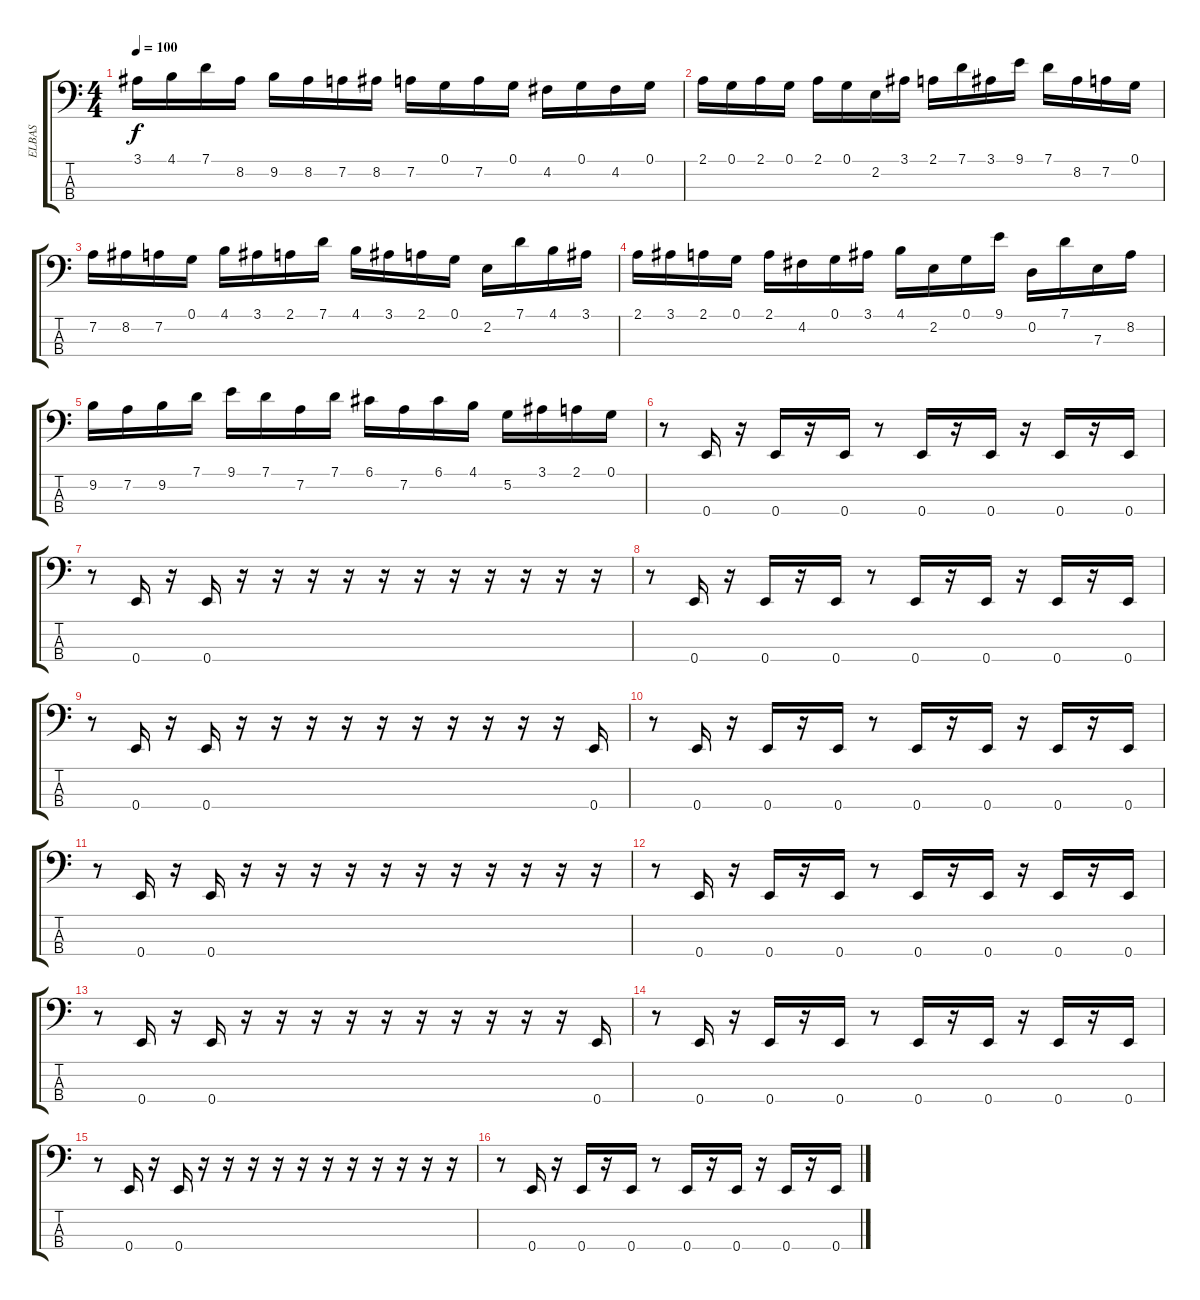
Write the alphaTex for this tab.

\track ("ELBAS" "ELBAS") {instrument electricbassfinger}
\staff {score tabs}
\tuning (G2 D2 A1 E1) {hide}
\ts (4 4)
\tempo 100
\clef f4
\ks c
3.1.16{dy f} 4.1.16 7.1.16 8.2.16 9.2.16 8.2.16 7.2.16 8.2.16 7.2.16 0.1.16 7.2.16 0.1.16 4.2.16 0.1.16 4.2.16 0.1.16 |
2.1.16 0.1.16 2.1.16 0.1.16 2.1.16 0.1.16 2.2.16 3.1.16 2.1.16 7.1.16 3.1.16 9.1.16 7.1.16 8.2.16 7.2.16 0.1.16 |
7.2.16 8.2.16 7.2.16 0.1.16 4.1.16 3.1.16 2.1.16 7.1.16 4.1.16 3.1.16 2.1.16 0.1.16 2.2.16 7.1.16 4.1.16 3.1.16 |
2.1.16 3.1.16 2.1.16 0.1.16 2.1.16 4.2.16 0.1.16 3.1.16 4.1.16 2.2.16 0.1.16 9.1.16 0.2.16 7.1.16 7.3.16 8.2.16 |
9.2.16 7.2.16 9.2.16 7.1.16 9.1.16 7.1.16 7.2.16 7.1.16 6.1.16 7.2.16 6.1.16 4.1.16 5.2.16 3.1.16 2.1.16 0.1.16 |
r.8 0.4.16 r.16 0.4.16 r.16 0.4.16 r.8 0.4.16 r.16 0.4.16 r.16 0.4.16 r.16 0.4.16 |
r.8 0.4.16 r.16 0.4.16 r.16 r.16 r.16 r.16 r.16 r.16 r.16 r.16 r.16 r.16 r.16 |
r.8 0.4.16 r.16 0.4.16 r.16 0.4.16 r.8 0.4.16 r.16 0.4.16 r.16 0.4.16 r.16 0.4.16 |
r.8 0.4.16 r.16 0.4.16 r.16 r.16 r.16 r.16 r.16 r.16 r.16 r.16 r.16 r.16 0.4.16 |
r.8 0.4.16 r.16 0.4.16 r.16 0.4.16 r.8 0.4.16 r.16 0.4.16 r.16 0.4.16 r.16 0.4.16 |
r.8 0.4.16 r.16 0.4.16 r.16 r.16 r.16 r.16 r.16 r.16 r.16 r.16 r.16 r.16 r.16 |
r.8 0.4.16 r.16 0.4.16 r.16 0.4.16 r.8 0.4.16 r.16 0.4.16 r.16 0.4.16 r.16 0.4.16 |
r.8 0.4.16 r.16 0.4.16 r.16 r.16 r.16 r.16 r.16 r.16 r.16 r.16 r.16 r.16 0.4.16 |
r.8 0.4.16 r.16 0.4.16 r.16 0.4.16 r.8 0.4.16 r.16 0.4.16 r.16 0.4.16 r.16 0.4.16 |
r.8 0.4.16 r.16 0.4.16 r.16 r.16 r.16 r.16 r.16 r.16 r.16 r.16 r.16 r.16 r.16 |
r.8 0.4.16 r.16 0.4.16 r.16 0.4.16 r.8 0.4.16 r.16 0.4.16 r.16 0.4.16 r.16 0.4.16
